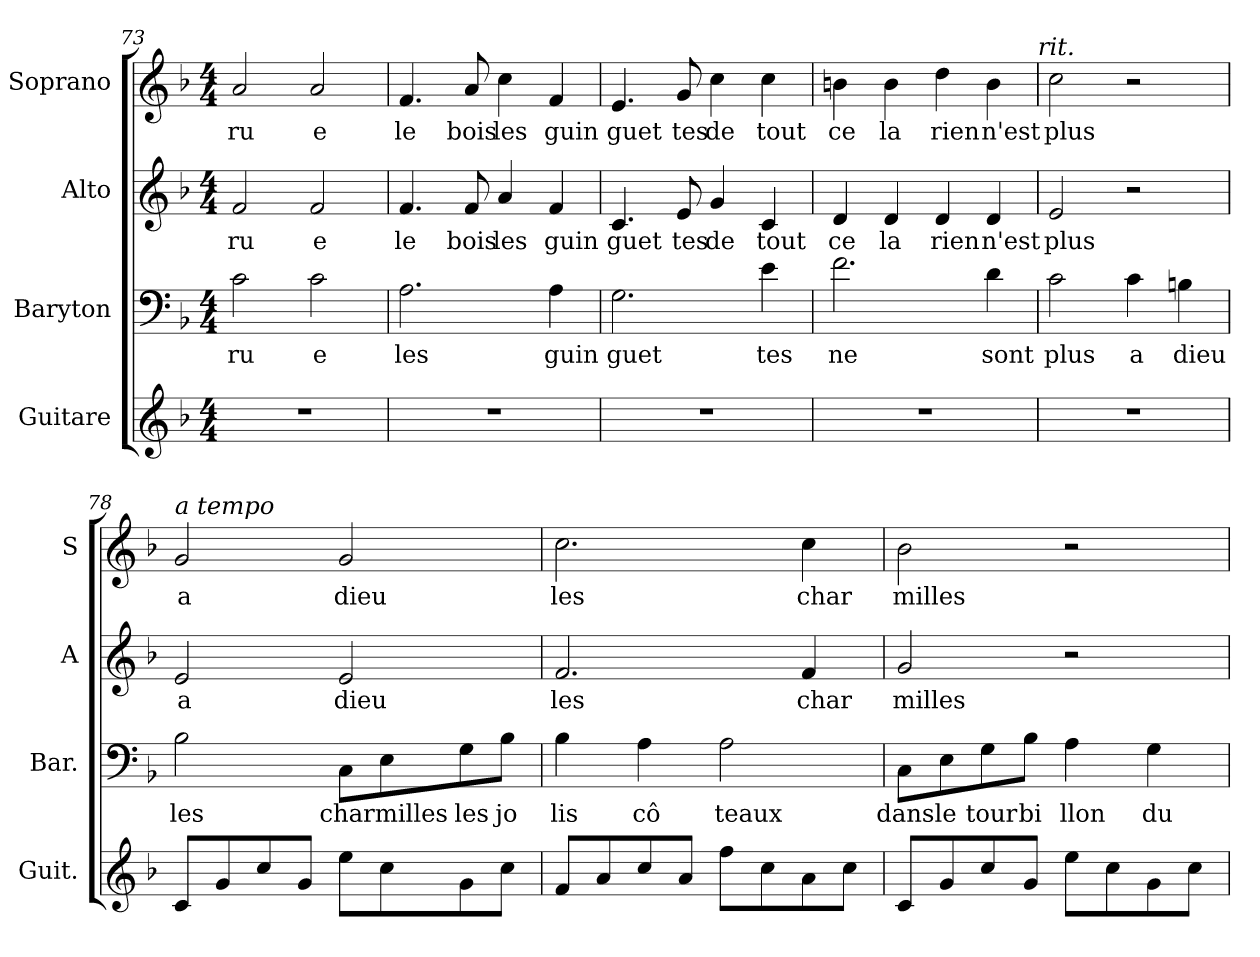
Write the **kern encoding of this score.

**kern	**kern	**text	**kern	**text	**kern	**text
*part4	*part3	*part3	*part2	*part2	*part1	*part1
*staff4	*staff3	*staff3	*staff2	*staff2	*staff1	*staff1
*I"Guitare	*I"Baryton	*	*I"Alto	*	*I"Soprano	*
*I'Guit.	*I'Bar.	*	*I'A	*	*I'S	*
*clefG2	*clefF4	*	*clefG2	*	*clefG2	*
*ITrd7c12	*	*	*	*	*	*
*k[b-]	*k[b-]	*	*k[b-]	*	*k[b-]	*
*F:	*F:	*	*F:	*	*F:	*
*M4/4	*M4/4	*	*M4/4	*	*M4/4	*
=73	=73	=73	=73	=73	=73	=73
!	!	!LO:LY:b	!	!	!	!
!	!	!	!	!LO:LY:b	!	!
!	!	!	!	!	!	!LO:LY:b
1r	2c\	ru	2f/	ru	2a/	ru
!	!	!LO:LY:b	!	!	!	!
!	!	!	!	!LO:LY:b	!	!
!	!	!	!	!	!	!LO:LY:b
.	2c\	e	2f/	e	2a/	e
=74	=74	=74	=74	=74	=74	=74
!	!	!LO:LY:b	!	!	!	!
!	!	!	!	!LO:LY:b	!	!
!	!	!	!	!	!	!LO:LY:b
1r	2.A\	les	4.f/	le	4.f/	le
!	!	!	!	!LO:LY:b	!	!
!	!	!	!	!	!	!LO:LY:b
.	.	.	8f/	bois	8a/	bois
!	!	!	!	!LO:LY:b	!	!
!	!	!	!	!	!	!LO:LY:b
.	.	.	4a/	les	4cc\	les
!	!	!LO:LY:b	!	!	!	!
!	!	!	!	!LO:LY:b	!	!
!	!	!	!	!	!	!LO:LY:b
.	4A\	guin	4f/	guin	4f/	guin
=75	=75	=75	=75	=75	=75	=75
!	!	!LO:LY:b	!	!	!	!
!	!	!	!	!LO:LY:b	!	!
!	!	!	!	!	!	!LO:LY:b
1r	2.G\	guet	4.c/	guet	4.e/	guet
!	!	!	!	!LO:LY:b	!	!
!	!	!	!	!	!	!LO:LY:b
.	.	.	8e/	tes	8g/	tes
!	!	!	!	!LO:LY:b	!	!
!	!	!	!	!	!	!LO:LY:b
.	.	.	4g/	de	4cc\	de
!	!	!LO:LY:b	!	!	!	!
!	!	!	!	!LO:LY:b	!	!
!	!	!	!	!	!	!LO:LY:b
.	4e\	tes	4c/	tout	4cc\	tout
!!LO:LB:g=z
=76	=76	=76	=76	=76	=76	=76
!	!	!LO:LY:b	!	!	!	!
!	!	!	!	!LO:LY:b	!	!
!	!	!	!	!	!	!LO:LY:b
1r	2.f\	ne	4d/	ce	4bn\	ce
!	!	!	!	!LO:LY:b	!	!
!	!	!	!	!	!	!LO:LY:b
.	.	.	4d/	la	4b\	la
!	!	!	!	!LO:LY:b	!	!
!	!	!	!	!	!	!LO:LY:b
.	.	.	4d/	rien	4dd\	rien
!	!	!LO:LY:b	!	!	!	!
!	!	!	!	!LO:LY:b	!	!
!	!	!	!	!	!	!LO:LY:b
.	4d\	sont	4d/	n'est	4b\	n'est
!	!	!	!	!	!LO:TX:a:i:t=rit.	!
=77	=77	=77	=77	=77	=77	=77
!	!	!LO:LY:b	!	!	!	!
!	!	!	!	!LO:LY:b	!	!
!	!	!	!	!	!	!LO:LY:b
1r	2c\	plus	2e/	plus	2cc\	plus
!	!	!LO:LY:b	!	!	!	!
.	4c\	a	2r	.	2r	.
!	!	!LO:LY:b	!	!	!	!
.	4Bn\	dieu	.	.	.	.
=78	=78	=78	=78	=78	=78	=78
!	!	!LO:LY:b	!	!	!	!
!	!	!	!	!LO:LY:b	!	!
!	!	!	!	!	!LO:TX:a:i:t=a tempo	!
!	!	!	!	!	!	!LO:LY:b
8C/L	2B-\	les	2e/	a	2g/	a
8G/	.	.	.	.	.	.
8c/	.	.	.	.	.	.
8G/J	.	.	.	.	.	.
!	!	!LO:LY:b	!	!	!	!
!	!	!	!	!LO:LY:b	!	!
!	!	!	!	!	!	!LO:LY:b
8e\L	8C\L	char	2e/	dieu	2g/	dieu
!	!	!LO:LY:b	!	!	!	!
8c\	8E\	milles	.	.	.	.
!	!	!LO:LY:b	!	!	!	!
8G\	8G\	les	.	.	.	.
!	!	!LO:LY:b	!	!	!	!
8c\J	8B-\J	jo	.	.	.	.
=79	=79	=79	=79	=79	=79	=79
!	!	!LO:LY:b	!	!	!	!
!	!	!	!	!LO:LY:b	!	!
!	!	!	!	!	!	!LO:LY:b
8F/L	4B-\	lis	2.f/	les	2.cc\	les
8A/	.	.	.	.	.	.
!	!	!LO:LY:b	!	!	!	!
8c/	4A\	cô	.	.	.	.
8A/J	.	.	.	.	.	.
!	!	!LO:LY:b	!	!	!	!
8f\L	2A\	teaux	.	.	.	.
8c\	.	.	.	.	.	.
!	!	!	!	!LO:LY:b	!	!
!	!	!	!	!	!	!LO:LY:b
8A\	.	.	4f/	char	4cc\	char
8c\J	.	.	.	.	.	.
!!LO:LB:g=z
=80	=80	=80	=80	=80	=80	=80
!	!	!LO:LY:b	!	!	!	!
!	!	!	!	!LO:LY:b	!	!
!	!	!	!	!	!	!LO:LY:b
8C/L	8C\L	dans	2g/	milles	2b-\	milles
!	!	!LO:LY:b	!	!	!	!
8G/	8E\	le	.	.	.	.
!	!	!LO:LY:b	!	!	!	!
8c/	8G\	tour	.	.	.	.
!	!	!LO:LY:b	!	!	!	!
8G/J	8B-\J	bi	.	.	.	.
!	!	!LO:LY:b	!	!	!	!
8e\L	4A\	llon	2r	.	2r	.
8c\	.	.	.	.	.	.
!	!	!LO:LY:b	!	!	!	!
8G\	4G\	du	.	.	.	.
8c\J	.	.	.	.	.	.
=	=	=	=	=	=	=
*-	*-	*-	*-	*-	*-	*-
